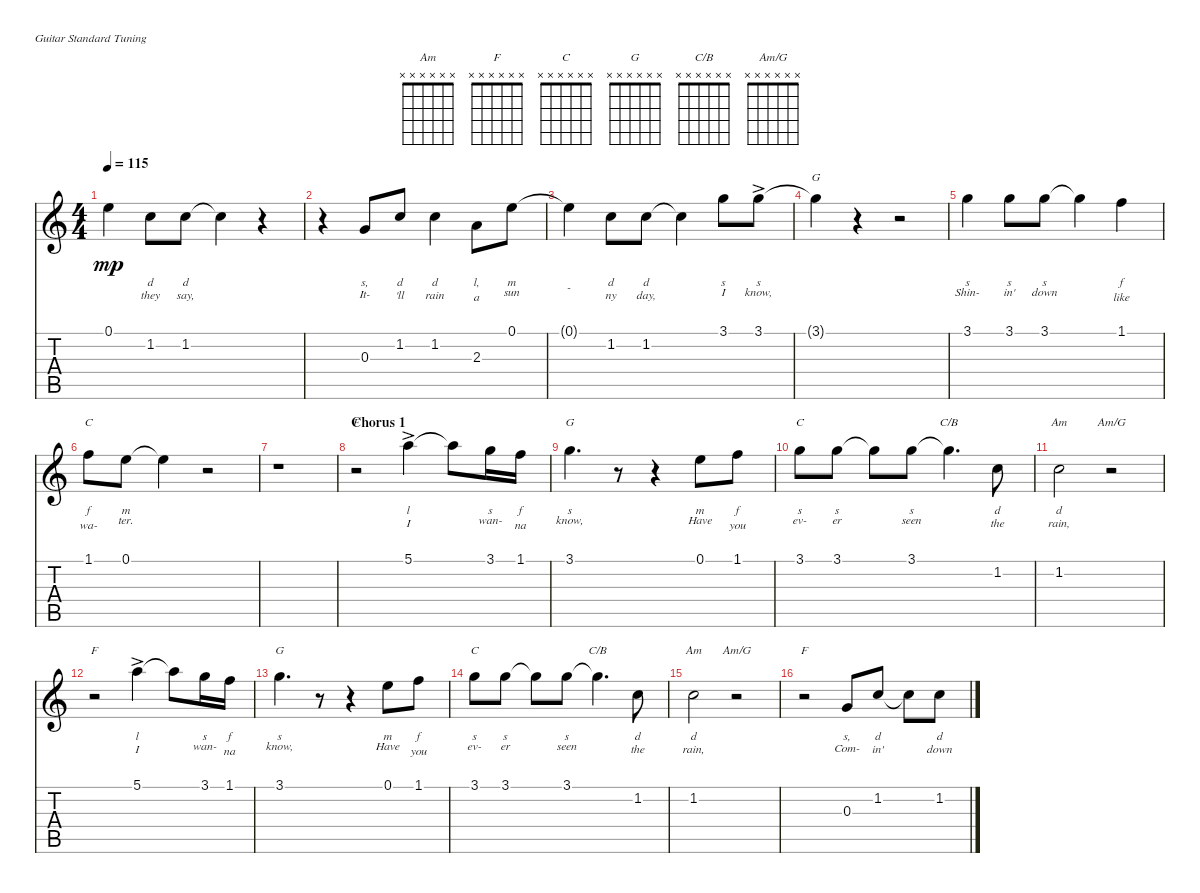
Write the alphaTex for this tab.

\defaultSystemsLayout 4
\bracketExtendMode nobrackets
\singleTrackTrackNamePolicy hidden
\multiTrackTrackNamePolicy hidden
\firstSystemTrackNameOrientation horizontal
\otherSystemsTrackNameOrientation horizontal
\track ("Vocals" "Vocals") {instrument acousticguitarsteel}
\staff {score tabs}
\tuning (E4 B3 G3 D3 A2 E2)
\chord ("Am" x x x x x x)
\chord ("F" x x x x x x)
\chord ("C" x x x x x x)
\chord ("G" x x x x x x)
\chord ("C/B" x x x x x x)
\chord ("Am/G" x x x x x x)
\ts (4 4)
\tempo 115
\clef g2
\scale
0.242398
\ks c
0.1{t}.4{lyrics (0 "") lyrics (1 "") lyrics (2 "") lyrics (3 "") lyrics (4 "") dy mp} 1.2.8{lyrics (0 "d") lyrics (1 "they") lyrics (2 "") lyrics (3 "") lyrics (4 "")} 1.2.8{lyrics (0 "d") lyrics (1 "say,") lyrics (2 "") lyrics (3 "") lyrics (4 "")} 1.2{t}.4{lyrics (0 "") lyrics (1 "") lyrics (2 "") lyrics (3 "") lyrics (4 "")} r.4 |
\scale
0.218015 r.4 0.3.8{lyrics (0 "s,") lyrics (1 "It-") lyrics (2 "") lyrics (3 "") lyrics (4 "")} 1.2.8{lyrics (0 "d") lyrics (1 "'ll") lyrics (2 "") lyrics (3 "") lyrics (4 "")} 1.2.4{lyrics (0 "d") lyrics (1 "rain") lyrics (2 "") lyrics (3 "") lyrics (4 "")} 2.3.8{lyrics (0 "l,") lyrics (1 "a") lyrics (2 "") lyrics (3 "") lyrics (4 "")} 0.1.8{lyrics (0 "m") lyrics (1 "sun") lyrics (2 "") lyrics (3 "") lyrics (4 "")} |
\scale
0.240964 0.1{t}.4{lyrics (0 "") lyrics (1 "-") lyrics (2 "") lyrics (3 "") lyrics (4 "")} 1.2.8{lyrics (0 "d") lyrics (1 "ny") lyrics (2 "") lyrics (3 "") lyrics (4 "")} 1.2.8{lyrics (0 "d") lyrics (1 "day,") lyrics (2 "") lyrics (3 "") lyrics (4 "")} 1.2{t}.4{lyrics (0 "") lyrics (1 "") lyrics (2 "") lyrics (3 "") lyrics (4 "")} 3.1.8{lyrics (0 "s") lyrics (1 "I") lyrics (2 "") lyrics (3 "") lyrics (4 "")} 3.1{ac}.8{lyrics (0 "s") lyrics (1 "know,") lyrics (2 "") lyrics (3 "") lyrics (4 "")} |
3.1{t}.4{ch "G" lyrics (0 "") lyrics (1 "") lyrics (2 "") lyrics (3 "") lyrics (4 "")} r.4 r.2 |
3.1.4{lyrics (0 "s") lyrics (1 "Shin-") lyrics (2 "") lyrics (3 "") lyrics (4 "")} 3.1.8{lyrics (0 "s") lyrics (1 "in'") lyrics (2 "") lyrics (3 "") lyrics (4 "")} 3.1.8{lyrics (0 "s") lyrics (1 "down") lyrics (2 "") lyrics (3 "") lyrics (4 "")} 3.1{t}.4{lyrics (0 "") lyrics (1 "") lyrics (2 "") lyrics (3 "") lyrics (4 "")} 1.1.4{lyrics (0 "f") lyrics (1 "like") lyrics (2 "") lyrics (3 "") lyrics (4 "")} |
1.1.8{ch "C" lyrics (0 "f") lyrics (1 "wa-") lyrics (2 "") lyrics (3 "") lyrics (4 "")} 0.1.8{lyrics (0 "m") lyrics (1 "ter.") lyrics (2 "") lyrics (3 "") lyrics (4 "")} 0.1{t}.4{lyrics (0 "") lyrics (1 "") lyrics (2 "") lyrics (3 "") lyrics (4 "")} r.2 |
r.1 |
\section ("" "Chorus 1")
r.2{ch "F"} 5.1{ac}.4{lyrics (0 "l") lyrics (1 "I") lyrics (2 "") lyrics (3 "") lyrics (4 "")} 5.1{t}.8{lyrics (0 "") lyrics (1 "") lyrics (2 "") lyrics (3 "") lyrics (4 "")} 3.1.16{lyrics (0 "s") lyrics (1 "wan-") lyrics (2 "") lyrics (3 "") lyrics (4 "")} 1.1.16{lyrics (0 "f") lyrics (1 "na") lyrics (2 "") lyrics (3 "") lyrics (4 "")} |
3.1.4{d ch "G" lyrics (0 "s") lyrics (1 "know,") lyrics (2 "") lyrics (3 "") lyrics (4 "")} r.8 r.4 0.1.8{lyrics (0 "m") lyrics (1 "Have") lyrics (2 "") lyrics (3 "") lyrics (4 "")} 1.1.8{lyrics (0 "f") lyrics (1 "you") lyrics (2 "") lyrics (3 "") lyrics (4 "")} |
3.1.8{ch "C" lyrics (0 "s") lyrics (1 "ev-") lyrics (2 "") lyrics (3 "") lyrics (4 "")} 3.1.8{lyrics (0 "s") lyrics (1 "er") lyrics (2 "") lyrics (3 "") lyrics (4 "")} 3.1{t}.8{lyrics (0 "") lyrics (1 "") lyrics (2 "") lyrics (3 "") lyrics (4 "")} 3.1.8{lyrics (0 "s") lyrics (1 "seen") lyrics (2 "") lyrics (3 "") lyrics (4 "")} 3.1{t}.4{d ch "C/B" lyrics (0 "") lyrics (1 "") lyrics (2 "") lyrics (3 "") lyrics (4 "")} 1.2.8{lyrics (0 "d") lyrics (1 "the") lyrics (2 "") lyrics (3 "") lyrics (4 "")} |
1.2.2{ch "Am" lyrics (0 "d") lyrics (1 "rain,") lyrics (2 "") lyrics (3 "") lyrics (4 "")} r.2{ch "Am/G"} |
r.2{ch "F"} 5.1{ac}.4{lyrics (0 "l") lyrics (1 "I") lyrics (2 "") lyrics (3 "") lyrics (4 "")} 5.1{t}.8{lyrics (0 "") lyrics (1 "") lyrics (2 "") lyrics (3 "") lyrics (4 "")} 3.1.16{lyrics (0 "s") lyrics (1 "wan-") lyrics (2 "") lyrics (3 "") lyrics (4 "")} 1.1.16{lyrics (0 "f") lyrics (1 "na") lyrics (2 "") lyrics (3 "") lyrics (4 "")} |
3.1.4{d ch "G" lyrics (0 "s") lyrics (1 "know,") lyrics (2 "") lyrics (3 "") lyrics (4 "")} r.8 r.4 0.1.8{lyrics (0 "m") lyrics (1 "Have") lyrics (2 "") lyrics (3 "") lyrics (4 "")} 1.1.8{lyrics (0 "f") lyrics (1 "you") lyrics (2 "") lyrics (3 "") lyrics (4 "")} |
3.1.8{ch "C" lyrics (0 "s") lyrics (1 "ev-") lyrics (2 "") lyrics (3 "") lyrics (4 "")} 3.1.8{lyrics (0 "s") lyrics (1 "er") lyrics (2 "") lyrics (3 "") lyrics (4 "")} 3.1{t}.8{lyrics (0 "") lyrics (1 "") lyrics (2 "") lyrics (3 "") lyrics (4 "")} 3.1.8{lyrics (0 "s") lyrics (1 "seen") lyrics (2 "") lyrics (3 "") lyrics (4 "")} 3.1{t}.4{d ch "C/B" lyrics (0 "") lyrics (1 "") lyrics (2 "") lyrics (3 "") lyrics (4 "")} 1.2.8{lyrics (0 "d") lyrics (1 "the") lyrics (2 "") lyrics (3 "") lyrics (4 "")} |
1.2.2{ch "Am" lyrics (0 "d") lyrics (1 "rain,") lyrics (2 "") lyrics (3 "") lyrics (4 "")} r.2{ch "Am/G"} |
r.2{ch "F"} 0.3.8{lyrics (0 "s,") lyrics (1 "Com-") lyrics (2 "") lyrics (3 "") lyrics (4 "")} 1.2.8{lyrics (0 "d") lyrics (1 "in'") lyrics (2 "") lyrics (3 "") lyrics (4 "")} 1.2{t}.8{lyrics (0 "") lyrics (1 "") lyrics (2 "") lyrics (3 "") lyrics (4 "")} 1.2.8{lyrics (0 "d") lyrics (1 "down") lyrics (2 "") lyrics (3 "") lyrics (4 "")}
